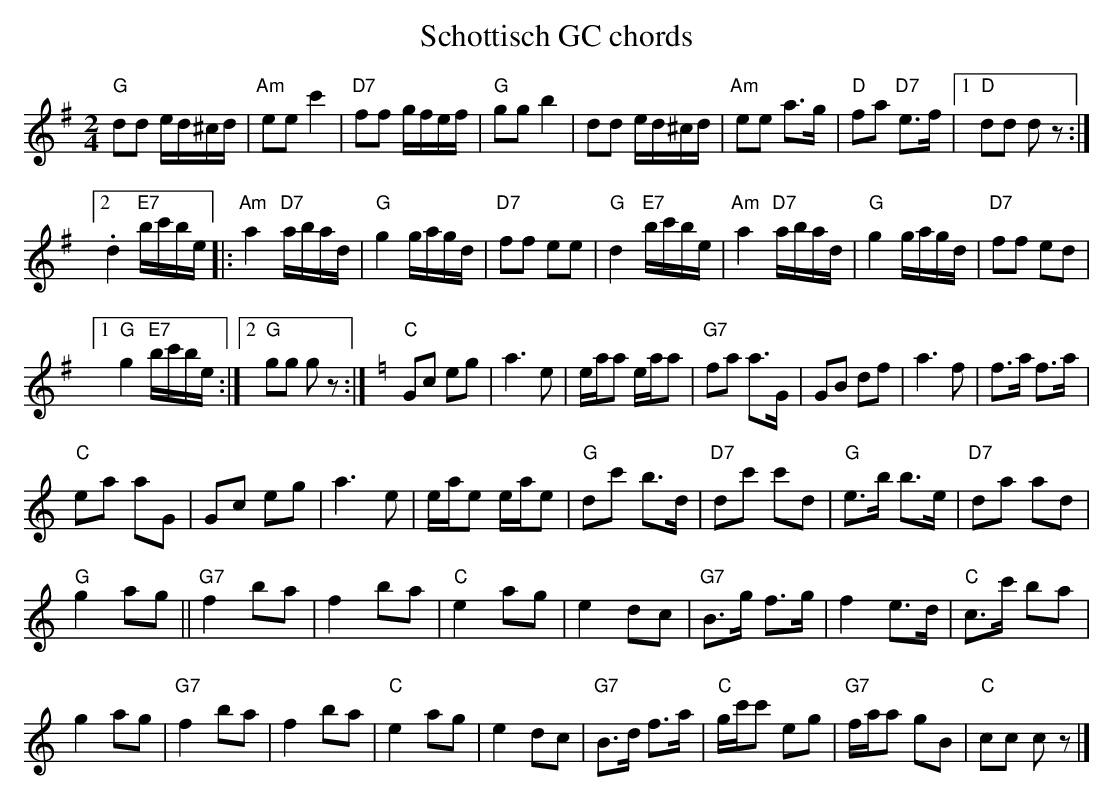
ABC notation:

X:1
T: Schottisch GC chords
M:2/4
L:1/16
K:G %%MIDI gchordon
"G"d2d2 ed^cd | "Am"e2e2 c'4 | "D7"f2f2 gfef | "G"g2g2 b4 | d2d2 ed^cd | "Am"e2e2 a3g | "D"f2a2 "D7"e3f |1 "D"d2d2 d2 z2 :|2
.d4 "E7"bc'be |: "Am"a4 "D7"abad | "G"g4 gagd | "D7"f2f2 e2e2 | "G"d4 "E7"bc'be | "Am"a4 "D7"abad | "G"g4 gagd | "D7"f2f2 e2d2 |1
"G"g4 "E7"bc'be :|2 "G"g2g2 g2 z2 :| [K:C] [L:1/8] "C"Gc eg | a3e | e/a/a e/a/a | "G7"fa a>G | GB df | a3f | f>a f>a |
"C"ea aG | Gc eg | a3e | e/a/e e/a/e | "G"dc' b>d | "D7"dc' c'd | "G"e>b b>e | "D7"da ad |
"G"g2 ag || "G7"f2 ba | f2 ba | "C"e2 ag | e2 dc | "G7"B>g f>g | f2 e>d | "C"c>c' ba |
g2 ag | "G7"f2 ba | f2 ba | "C"e2 ag | e2 dc | "G7"B>d f>a | "C"g/c'/c' eg | "G7"f/a/a gB | "C"cc cz |]
